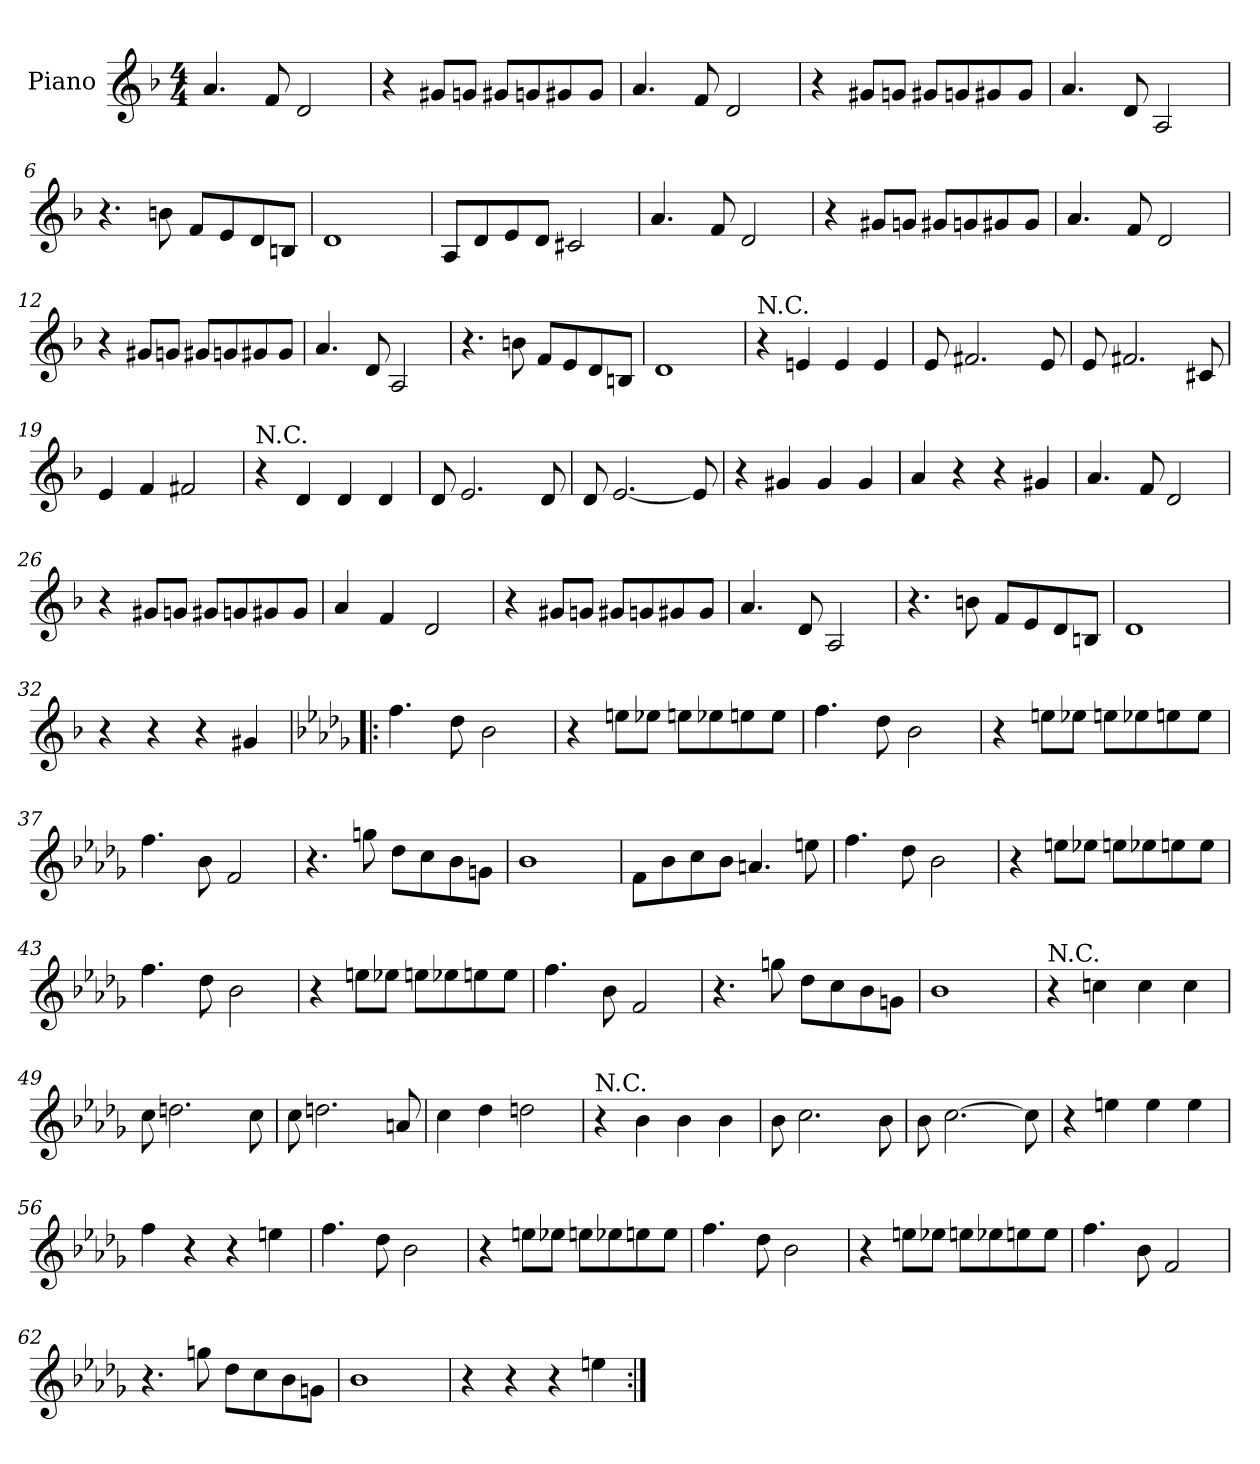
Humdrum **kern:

**kern
*part1
*staff1
*I"Piano
*I'Pno
*clefG2
*k[b-]
*F:
*M4/4
=1
4.a/
8f/
2d/
=2
4r
8g#X/L
8gn/J
8g#X/L
8gn/
8g#X/
8g#/J
=3
4.a/
8f/
2d/
=4
4r
8g#X/L
8gn/J
8g#X/L
8gn/
8g#X/
8g#/J
!!LO:LB:g=z
=5
4.a/
8d/
2A/
=6
4.r
8bn\
8f/L
8e/
8d/
8Bn/J
=7
1d
=8
8A/L
8d/
8e/
8d/J
2c#X/
!!LO:LB:g=z
=9
4.a/
8f/
2d/
=10
4r
8g#X/L
8gn/J
8g#X/L
8gn/
8g#X/
8g#/J
=11
4.a/
8f/
2d/
=12
4r
8g#X/L
8gn/J
8g#X/L
8gn/
8g#X/
8g#/J
!!LO:LB:g=z
=13
4.a/
8d/
2A/
=14
4.r
8bn\
8f/L
8e/
8d/
8Bn/J
=15
1d
=16
!LO:TX:a:t=N.C.
4r
4en/
4e/
4e/
!!LO:LB:g=z
=17
8e/
2.f#X/
8e/
=18
8e/
2.f#X/
8c#X/
=19
4e/
4f/
2f#X/
=20
!LO:TX:a:t=N.C.
4r
4d/
4d/
4d/
!!LO:LB:g=z
=21
8d/
2.e/
8d/
=22
8d/
[2.e/
8e/]
=23
4r
4g#X/
4g#/
4g#/
=24
4a/
4r
4r
4g#X/
!!LO:LB:g=z
=25
4.a/
8f/
2d/
=26
4r
8g#X/L
8gn/J
8g#X/L
8gn/
8g#X/
8g#/J
=27
4a/
4f/
2d/
=28
4r
8g#X/L
8gn/J
8g#X/L
8gn/
8g#X/
8g#/J
!!LO:LB:g=z
=29
4.a/
8d/
2A/
=30
4.r
8bn\
8f/L
8e/
8d/
8Bn/J
=31
1d
=32
4r
4r
4r
4g#X/
!!LO:LB:g=z
=33!|:
*k[b-e-a-d-g-]
*D-:
4.ff\
8dd-\
2b-\
=34
4r
8een\L
8ee-X\J
8een\L
8ee-X\
8een\
8ee\J
=35
4.ff\
8dd-\
2b-\
=36
4r
8een\L
8ee-X\J
8een\L
8ee-X\
8een\
8ee\J
!!LO:PB:g=z
=37
4.ff\
8b-\
2f/
=38
4.r
8ggn\
8dd-\L
8cc\
8b-\
8gn\J
=39
1b-
=40
8f\L
8b-\
8cc\
8b-\J
4.an/
8een\
!!LO:LB:g=z
=41
4.ff\
8dd-\
2b-\
=42
4r
8een\L
8ee-X\J
8een\L
8ee-X\
8een\
8ee\J
=43
4.ff\
8dd-\
2b-\
=44
4r
8een\L
8ee-X\J
8een\L
8ee-X\
8een\
8ee\J
!!LO:LB:g=z
=45
4.ff\
8b-\
2f/
=46
4.r
8ggn\
8dd-\L
8cc\
8b-\
8gn\J
=47
1b-
=48
!LO:TX:a:t=N.C.
4r
4ccn\
4cc\
4cc\
!!LO:LB:g=z
=49
8cc\
2.ddn\
8cc\
=50
8cc\
2.ddn\
8an/
=51
4cc\
4dd-\
2ddn\
=52
!LO:TX:a:t=N.C.
4r
4b-\
4b-\
4b-\
!!LO:LB:g=z
=53
8b-\
2.cc\
8b-\
=54
8b-\
[2.cc\
8cc\]
=55
4r
4een\
4ee\
4ee\
=56
4ff\
4r
4r
4een\
!!LO:LB:g=z
=57
4.ff\
8dd-\
2b-\
=58
4r
8een\L
8ee-X\J
8een\L
8ee-X\
8een\
8ee\J
=59
4.ff\
8dd-\
2b-\
=60
4r
8een\L
8ee-X\J
8een\L
8ee-X\
8een\
8ee\J
!!LO:LB:g=z
=61
4.ff\
8b-\
2f/
=62
4.r
8ggn\
8dd-\L
8cc\
8b-\
8gn\J
=63
1b-
=64
4r
4r
4r
4een\
=:|!
*-
